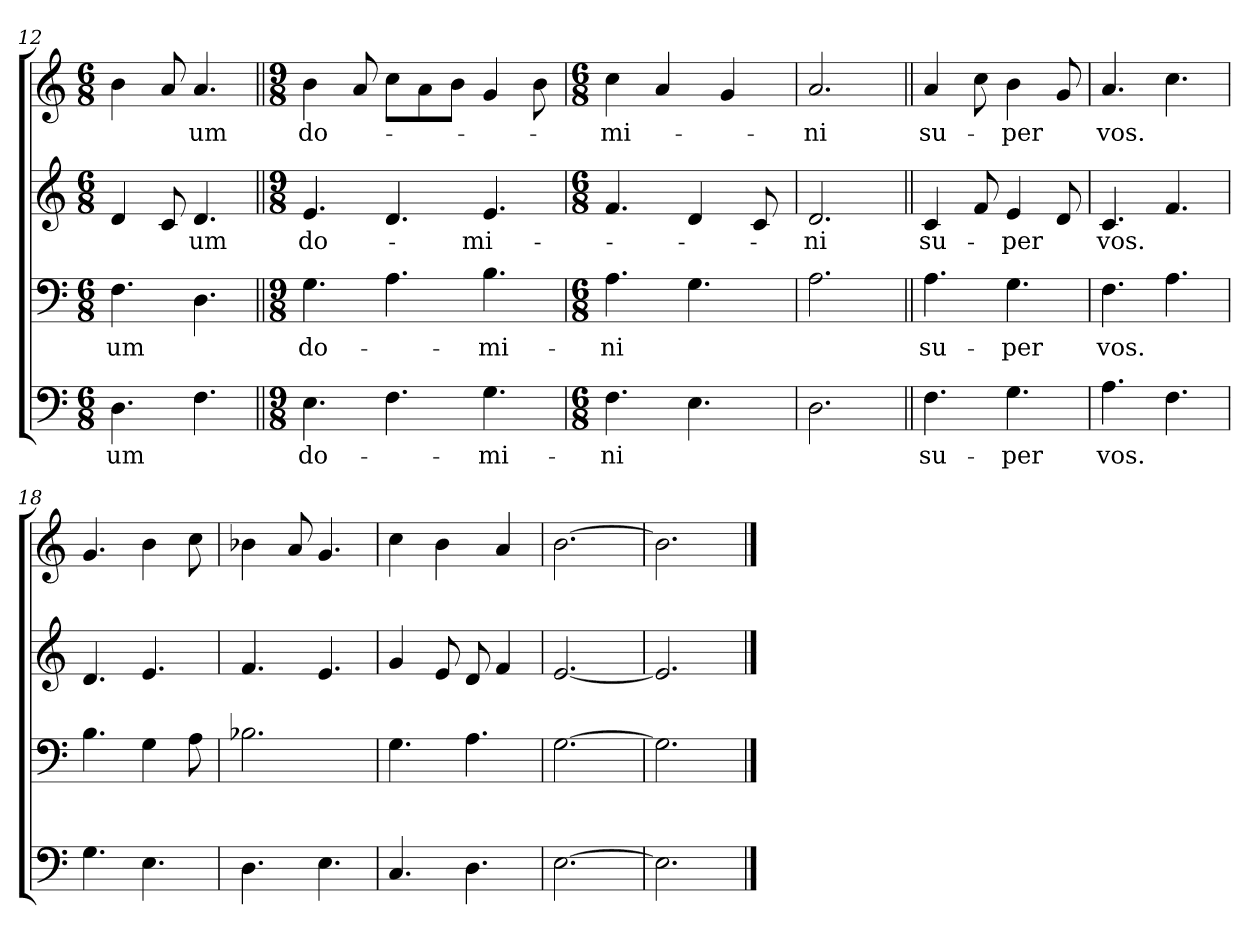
**kern	**text	**kern	**text	**kern	**text	**kern	**text
*part4	*part4	*part3	*part3	*part2	*part2	*part1	*part1
*staff4	*staff4	*staff3	*staff3	*staff2	*staff2	*staff1	*staff1
*clefF4	*	*clefF4	*	*clefG2	*	*clefG2	*
*k[]	*	*k[]	*	*k[]	*	*k[]	*
*C:	*	*C:	*	*C:	*	*C:	*
*M6/8	*	*M6/8	*	*M6/8	*	*M6/8	*
=12	=12	=12	=12	=12	=12	=12	=12
!	!LO:LY:b	!	!LO:LY:b	!	!	!	!
4.D\	-um	4.F\	-um	4d/	.	4b\	.
.	.	.	.	8c/	.	8a/	.
!	!	!	!	!	!LO:LY:b	!	!LO:LY:b
4.F\	.	4.D\	.	4.d/	-um	4.a/	-um
=13||	=13||	=13||	=13||	=13||	=13||	=13||	=13||
*M9/8	*	*M9/8	*	*M9/8	*	*M9/8	*
!	!LO:LY:b	!	!LO:LY:b	!	!LO:LY:b	!	!LO:LY:b
4.E\	do-	4.G\	do-	4.e/	do-	4b\	do-
.	.	.	.	.	.	8a/	.
4.F\	.	4.A\	.	4.d/	.	8cc\L	.
.	.	.	.	.	.	8a\	.
.	.	.	.	.	.	8b\J	.
!	!LO:LY:b	!	!LO:LY:b	!	!LO:LY:b	!	!
4.G\	-mi-	4.B\	-mi-	4.e/	-mi-	4g/	.
.	.	.	.	.	.	8b\	.
=14	=14	=14	=14	=14	=14	=14	=14
*M6/8	*	*M6/8	*	*M6/8	*	*M6/8	*
!	!LO:LY:b	!	!LO:LY:b	!	!	!	!LO:LY:b
4.F\	-ni	4.A\	-ni	4.f/	.	4cc\	-mi-
.	.	.	.	.	.	4a/	.
4.E\	.	4.G\	.	4d/	.	.	.
.	.	.	.	.	.	4g/	.
.	.	.	.	8c/	.	.	.
=15	=15	=15	=15	=15	=15	=15	=15
!	!	!	!	!	!LO:LY:b	!	!LO:LY:b
2.D\	.	2.A\	.	2.d/	-ni	2.a/	-ni
!!LO:LB:g=z
=16||	=16||	=16||	=16||	=16||	=16||	=16||	=16||
!	!LO:LY:b	!	!LO:LY:b	!	!LO:LY:b	!	!LO:LY:b
4.F\	su-	4.A\	su-	4c/	su-	4a/	su-
.	.	.	.	8f/	.	8cc\	.
!	!LO:LY:b	!	!LO:LY:b	!	!LO:LY:b	!	!LO:LY:b
4.G\	-per	4.G\	-per	4e/	-per	4b\	-per
.	.	.	.	8d/	.	8g/	.
=17	=17	=17	=17	=17	=17	=17	=17
!	!LO:LY:b	!	!LO:LY:b	!	!LO:LY:b	!	!LO:LY:b
4.A\	vos.	4.F\	vos.	4.c/	vos.	4.a/	vos.
4.F\	.	4.A\	.	4.f/	.	4.cc\	.
=18	=18	=18	=18	=18	=18	=18	=18
4.G\	.	4.B\	.	4.d/	.	4.g/	.
4.E\	.	4G\	.	4.e/	.	4b\	.
.	.	8A\	.	.	.	8cc\	.
=19	=19	=19	=19	=19	=19	=19	=19
4.D\	.	2.B-\	.	4.f/	.	4b-\	.
.	.	.	.	.	.	8a/	.
4.E\	.	.	.	4.e/	.	4.g/	.
=20	=20	=20	=20	=20	=20	=20	=20
4.C/	.	4.G\	.	4g/	.	4cc\	.
.	.	.	.	8e/	.	4b\	.
4.D\	.	4.A\	.	8d/	.	.	.
.	.	.	.	4f/	.	4a/	.
=21	=21	=21	=21	=21	=21	=21	=21
[2.E\	.	[2.G\	.	[2.e/	.	[2.b\	.
=22	=22	=22	=22	=22	=22	=22	=22
2.E\]	.	2.G\]	.	2.e/]	.	2.b\]	.
==	==	==	==	==	==	==	==
*-	*-	*-	*-	*-	*-	*-	*-
